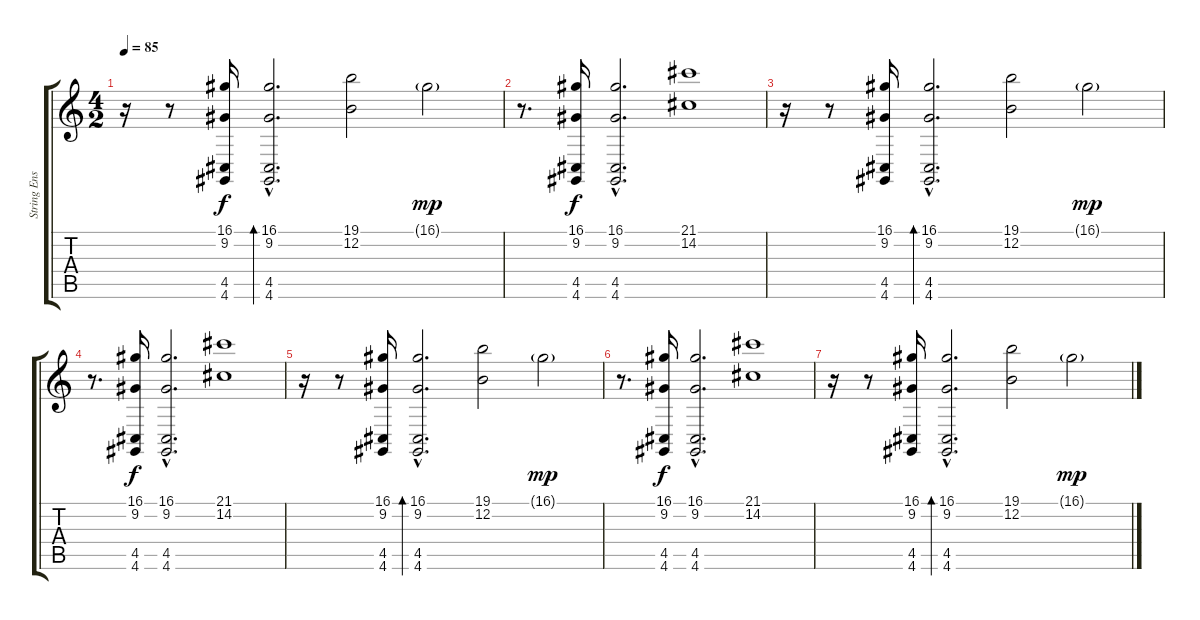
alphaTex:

\track ("String Ensemble" "String Ens") {instrument stringensemble1}
\staff {score tabs}
\tuning (E4 B3 G3 D3 A2 E2) {hide}
\ts (4 2)
\tempo 85
\clef g2
\ks c
r.16{dy f} r.8 (16.1 9.2 4.5 4.6).16 (16.1{hac} 9.2{hac} 4.5{hac} 4.6{hac}).2{d bd 120} (19.1 12.2).2 16.1{g}.2{dy mp} |
r.8{d} (16.1 9.2 4.5 4.6).16{dy f} (16.1{hac} 9.2{hac} 4.5{hac} 4.6{hac}).2{d} (21.1 14.2).1 |
r.16 r.8 (16.1 9.2 4.5 4.6).16 (16.1{hac} 9.2{hac} 4.5{hac} 4.6{hac}).2{d bd 120} (19.1 12.2).2 16.1{g}.2{dy mp} |
r.8{d volume 6} (16.1 9.2 4.5 4.6).16{dy f} (16.1{hac} 9.2{hac} 4.5{hac} 4.6{hac}).2{d} (21.1 14.2).1 |
r.16 r.8 (16.1 9.2 4.5 4.6).16 (16.1{hac} 9.2{hac} 4.5{hac} 4.6{hac}).2{d bd 120} (19.1 12.2).2 16.1{g}.2{dy mp} |
r.8{d volume 0} (16.1 9.2 4.5 4.6).16{dy f} (16.1{hac} 9.2{hac} 4.5{hac} 4.6{hac}).2{d} (21.1 14.2).1 |
r.16 r.8 (16.1 9.2 4.5 4.6).16 (16.1{hac} 9.2{hac} 4.5{hac} 4.6{hac}).2{d bd 120} (19.1 12.2).2 16.1{g}.2{dy mp}
